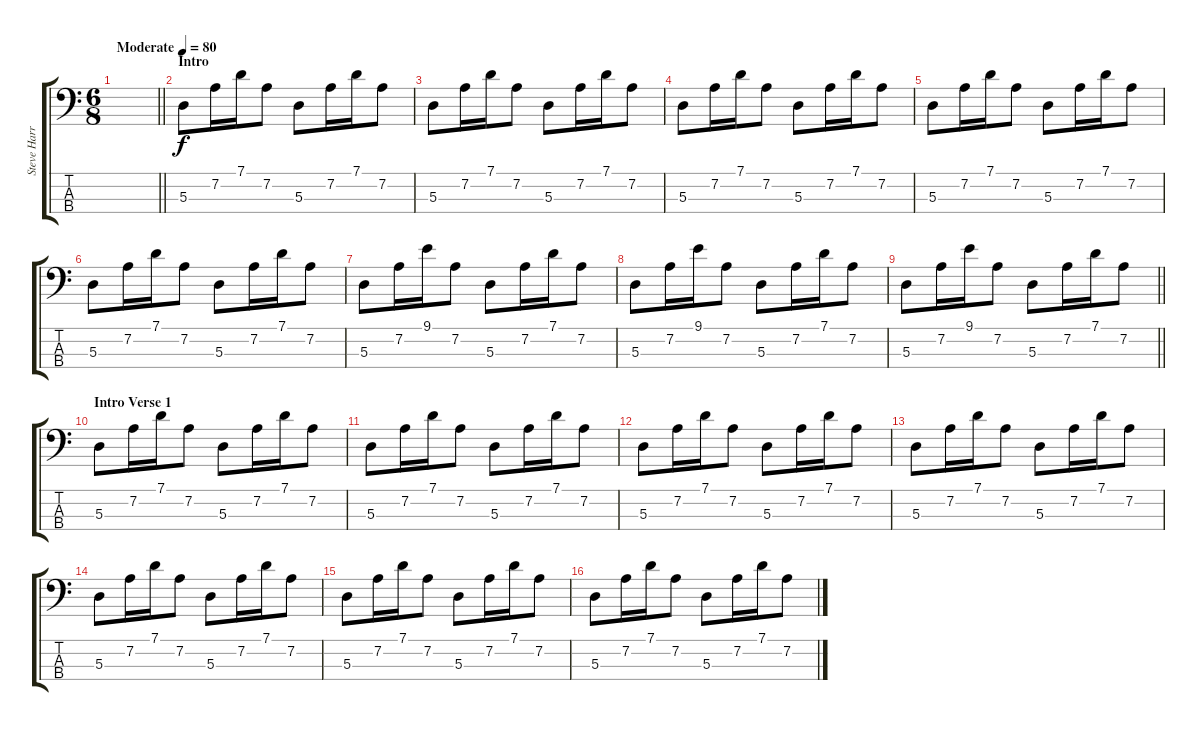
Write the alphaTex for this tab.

\track ("Steve Harris" "Steve Harr") {instrument electricbassfinger}
\staff {score tabs}
\tuning (G2 D2 A1 E1) {hide}
\ts (6 8)
\tempo (80 "Moderate")
\clef f4
\barLineRight lightlight
\ks c
|
\section ("" "Intro")
5.3.8{volume 10} 7.2.16 7.1.16 7.2.8 5.3.8 7.2.16 7.1.16 7.2.8 |
5.3.8 7.2.16 7.1.16 7.2.8 5.3.8 7.2.16 7.1.16 7.2.8 |
5.3.8 7.2.16 7.1.16 7.2.8 5.3.8 7.2.16 7.1.16 7.2.8 |
5.3.8 7.2.16 7.1.16 7.2.8 5.3.8 7.2.16 7.1.16 7.2.8 |
5.3.8 7.2.16 7.1.16 7.2.8 5.3.8 7.2.16 7.1.16 7.2.8 |
5.3.8 7.2.16 9.1.16 7.2.8 5.3.8 7.2.16 7.1.16 7.2.8 |
5.3.8 7.2.16 9.1.16 7.2.8 5.3.8 7.2.16 7.1.16 7.2.8 |
\barLineRight lightlight
5.3.8 7.2.16 9.1.16 7.2.8 5.3.8 7.2.16 7.1.16 7.2.8 |
\section ("" "Intro Verse 1")
5.3.8 7.2.16 7.1.16 7.2.8 5.3.8 7.2.16 7.1.16 7.2.8 |
5.3.8 7.2.16 7.1.16 7.2.8 5.3.8 7.2.16 7.1.16 7.2.8 |
5.3.8 7.2.16 7.1.16 7.2.8 5.3.8 7.2.16 7.1.16 7.2.8 |
5.3.8 7.2.16 7.1.16 7.2.8 5.3.8 7.2.16 7.1.16 7.2.8 |
5.3.8 7.2.16 7.1.16 7.2.8 5.3.8 7.2.16 7.1.16 7.2.8 |
5.3.8 7.2.16 7.1.16 7.2.8 5.3.8 7.2.16 7.1.16 7.2.8 |
5.3.8 7.2.16 7.1.16 7.2.8 5.3.8 7.2.16 7.1.16 7.2.8
